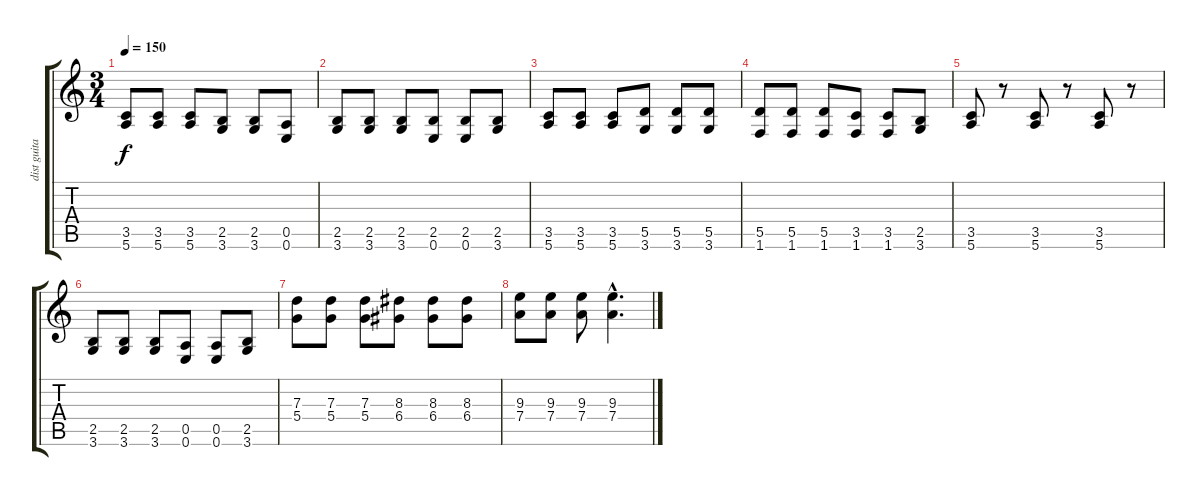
\track ("dist guitar base" "dist guita") {instrument distortionguitar}
\staff {score tabs}
\tuning (E4 B3 G3 D3 A2 E2) {hide}
\ts (3 4)
\tempo 150
\clef g2
\ks c
(3.5 5.6).8{dy f} (3.5 5.6).8 (3.5 5.6).8 (2.5 3.6).8 (2.5 3.6).8 (0.5 0.6).8 |
(2.5 3.6).8 (2.5 3.6).8 (2.5 3.6).8 (2.5 0.6).8 (2.5 0.6).8 (2.5 3.6).8 |
(3.5 5.6).8 (3.5 5.6).8 (3.5 5.6).8 (5.5 3.6).8 (5.5 3.6).8 (5.5 3.6).8 |
(5.5 1.6).8 (5.5 1.6).8 (5.5 1.6).8 (3.5 1.6).8 (3.5 1.6).8 (2.5 3.6).8 |
(3.5 5.6).8 r.8 (3.5 5.6).8 r.8 (3.5 5.6).8 r.8 |
(2.5 3.6).8 (2.5 3.6).8 (2.5 3.6).8 (0.5 0.6).8 (0.5 0.6).8 (2.5 3.6).8 |
(7.3 5.4).8 (7.3 5.4).8 (7.3 5.4).8 (8.3 6.4).8 (8.3 6.4).8 (8.3 6.4).8 |
(9.3 7.4).8 (9.3 7.4).8 (9.3 7.4).8 (9.3{hac} 7.4{hac}).4{d}
